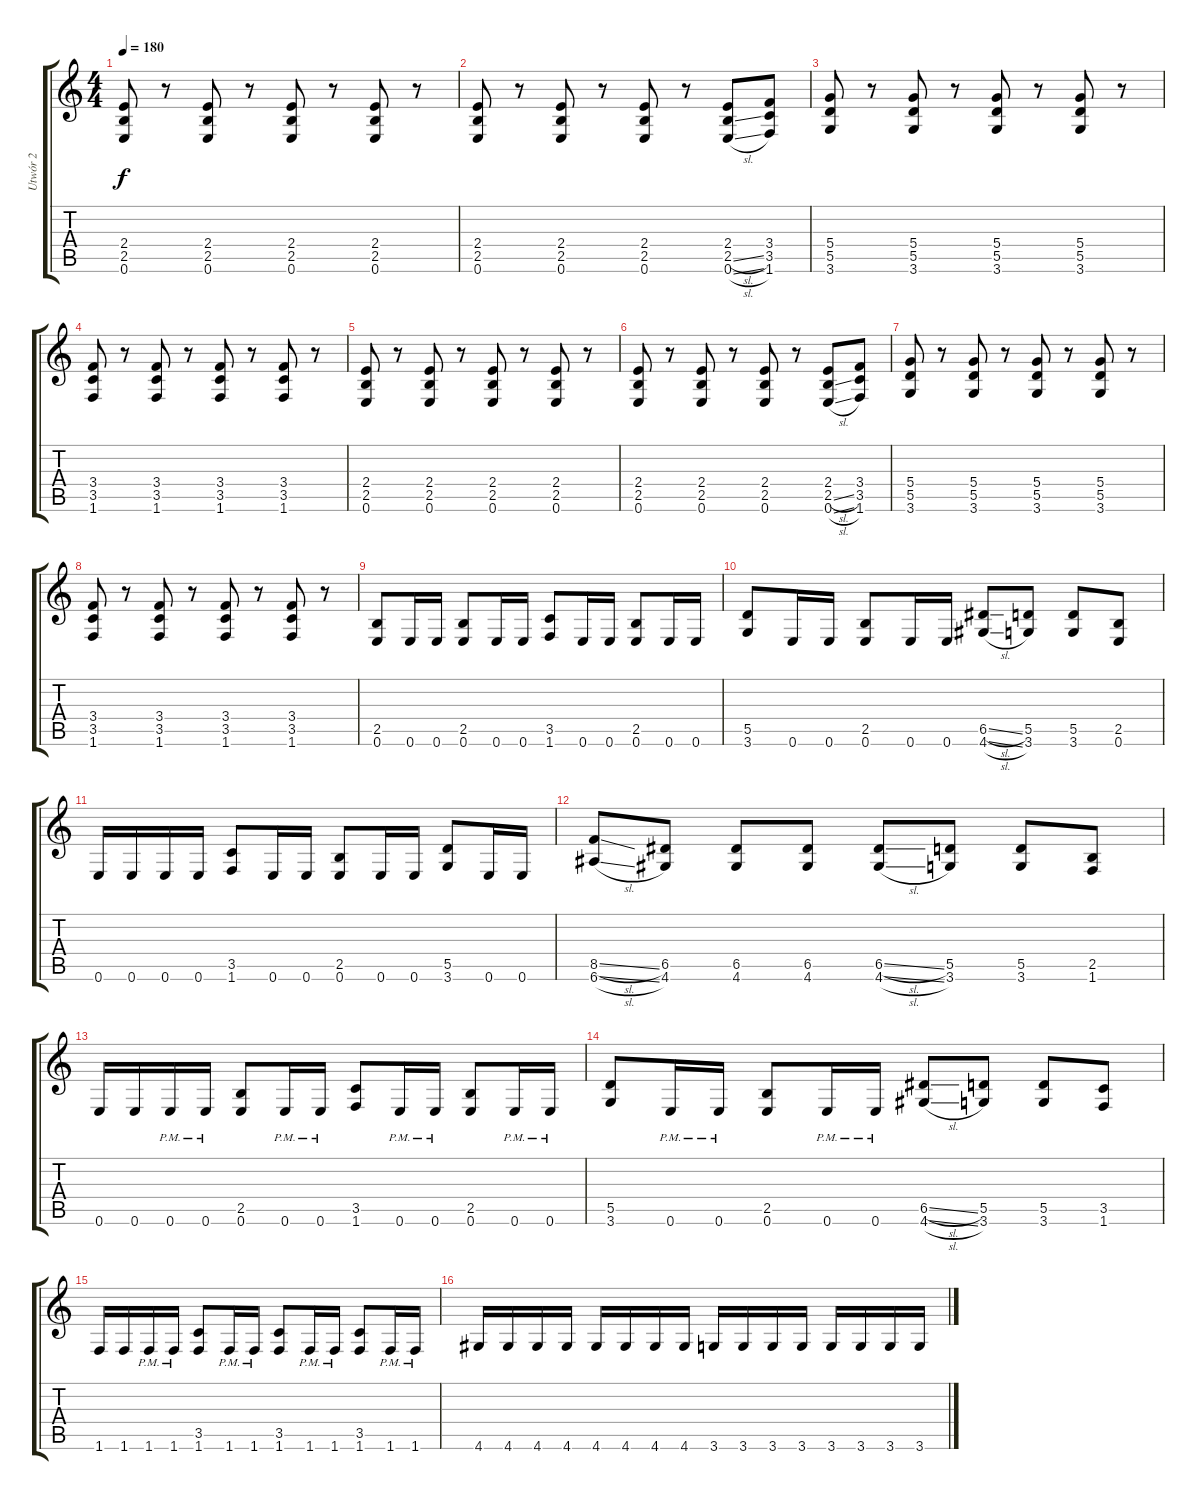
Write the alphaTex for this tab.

\track ("Utwór 2" "Utwór 2") {instrument distortionguitar}
\staff {score tabs}
\tuning (E4 B3 G3 D3 A2 E2) {hide}
\ts (4 4)
\tempo 180
\clef g2
\ks c
(2.4 2.5 0.6).8{dy f} r.8 (2.4 2.5 0.6).8 r.8 (2.4 2.5 0.6).8 r.8 (2.4 2.5 0.6).8 r.8 |
(2.4 2.5 0.6).8 r.8 (2.4 2.5 0.6).8 r.8 (2.4 2.5 0.6).8 r.8 (2.4 2.5{sl} 0.6{sl}).8 (3.4 3.5 1.6).8 |
(5.4 5.5 3.6).8 r.8 (5.4 5.5 3.6).8 r.8 (5.4 5.5 3.6).8 r.8 (5.4 5.5 3.6).8 r.8 |
(3.4 3.5 1.6).8 r.8 (3.4 3.5 1.6).8 r.8 (3.4 3.5 1.6).8 r.8 (3.4 3.5 1.6).8 r.8 |
(2.4 2.5 0.6).8 r.8 (2.4 2.5 0.6).8 r.8 (2.4 2.5 0.6).8 r.8 (2.4 2.5 0.6).8 r.8 |
(2.4 2.5 0.6).8 r.8 (2.4 2.5 0.6).8 r.8 (2.4 2.5 0.6).8 r.8 (2.4 2.5{sl} 0.6{sl}).8 (3.4 3.5 1.6).8 |
(5.4 5.5 3.6).8 r.8 (5.4 5.5 3.6).8 r.8 (5.4 5.5 3.6).8 r.8 (5.4 5.5 3.6).8 r.8 |
(3.4 3.5 1.6).8 r.8 (3.4 3.5 1.6).8 r.8 (3.4 3.5 1.6).8 r.8 (3.4 3.5 1.6).8 r.8 |
(2.5 0.6).8 0.6.16 0.6.16 (2.5 0.6).8 0.6.16 0.6.16 (3.5 1.6).8 0.6.16 0.6.16 (2.5 0.6).8 0.6.16 0.6.16 |
(5.5 3.6).8 0.6.16 0.6.16 (2.5 0.6).8 0.6.16 0.6.16 (6.5{sl} 4.6{sl}).8 (5.5 3.6).8 (5.5 3.6).8 (2.5 0.6).8 |
0.6.16 0.6.16 0.6.16 0.6.16 (3.5 1.6).8 0.6.16 0.6.16 (2.5 0.6).8 0.6.16 0.6.16 (5.5 3.6).8 0.6.16 0.6.16 |
(8.5{sl} 6.6{sl}).8 (6.5 4.6).8 (6.5 4.6).8 (6.5 4.6).8 (6.5{sl} 4.6{sl}).8 (5.5 3.6).8 (5.5 3.6).8 (2.5 1.6).8 |
0.6.16 0.6.16 0.6{pm}.16 0.6{pm}.16 (2.5 0.6).8 0.6{pm}.16 0.6{pm}.16 (3.5 1.6).8 0.6{pm}.16 0.6{pm}.16 (2.5 0.6).8 0.6{pm}.16 0.6{pm}.16 |
(5.5 3.6).8 0.6{pm}.16 0.6{pm}.16 (2.5 0.6).8 0.6{pm}.16 0.6{pm}.16 (6.5{sl} 4.6{sl}).8 (5.5 3.6).8 (5.5 3.6).8 (3.5 1.6).8 |
1.6.16 1.6.16 1.6{pm}.16 1.6{pm}.16 (3.5 1.6).8 1.6{pm}.16 1.6{pm}.16 (3.5 1.6).8 1.6{pm}.16 1.6{pm}.16 (3.5 1.6).8 1.6{pm}.16 1.6{pm}.16 |
4.6.16 4.6.16 4.6.16 4.6.16 4.6.16 4.6.16 4.6.16 4.6.16 3.6.16 3.6.16 3.6.16 3.6.16 3.6.16 3.6.16 3.6.16 3.6.16
